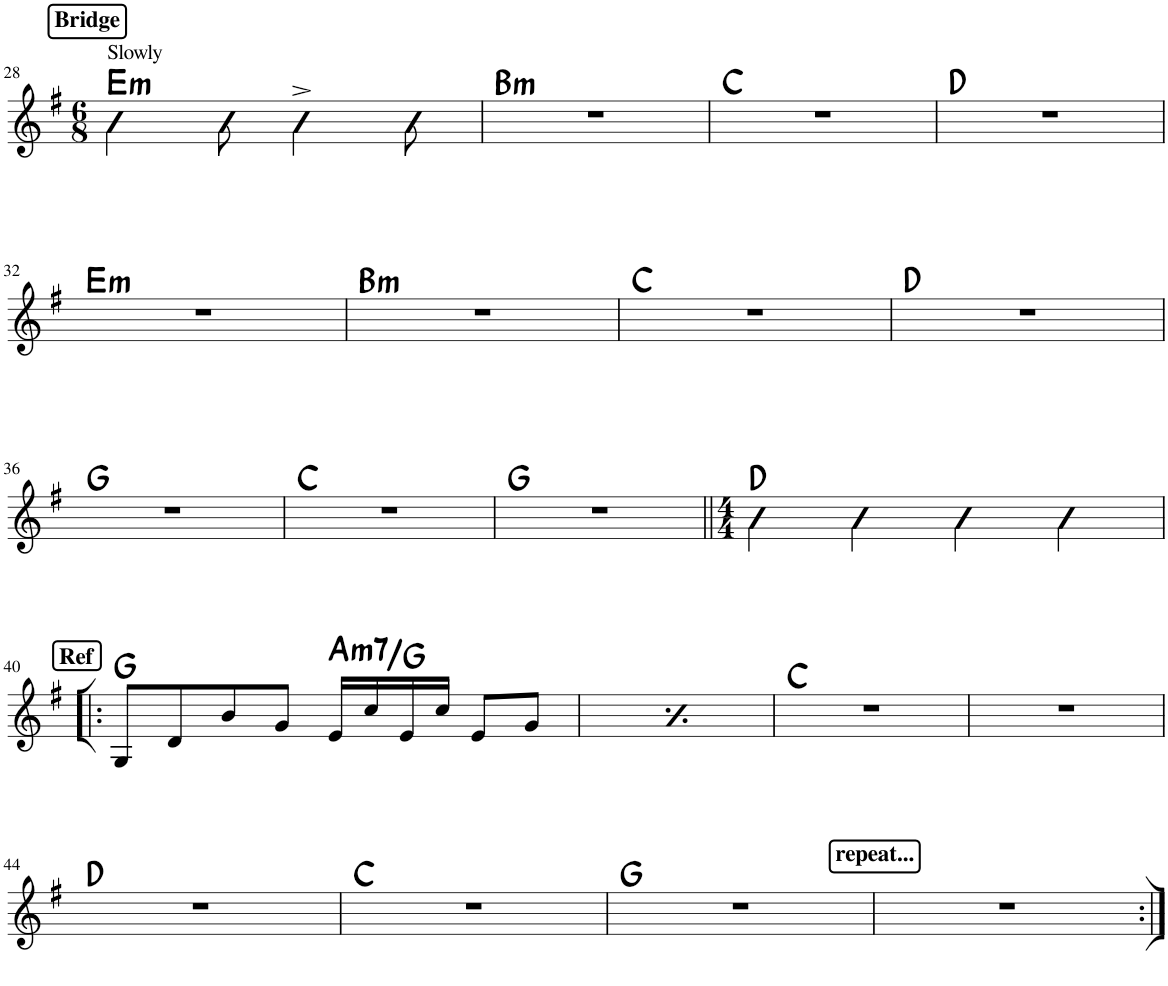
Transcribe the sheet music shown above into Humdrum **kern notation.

**kern	**harte
*part1	*part1
*staff1	*
*I"Piano	*
*I'Pno.	*
!!LO:PB:g=z
*clefG2	*
*k[f#]	*
*M6/8	*
!!LO:REH:place=s1:a:B:cj:fs=11:t=Bridge
=28	=28
!LO:TX:a:t=Slowly	!LO:H:kt=m
4e\	E:min
8e\	.
4e^\	.
8e\	.
=29	=29
!	!LO:H:kt=m
2.r	B:min
=30	=30
2.r	C:maj
=31	=31
2.r	D:maj
!!LO:LB:g=z
=32	=32
!	!LO:H:kt=m
2.r	E:min
=33	=33
!	!LO:H:kt=m
2.r	B:min
=34	=34
2.r	C:maj
=35	=35
2.r	D:maj
!!LO:LB:g=z
=36	=36
2.r	G:maj
=37	=37
2.r	C:maj
=38	=38
2.r	G:maj
=39||	=39||
*M4/4	*
4d\	D:maj
4d\	.
4d\	.
4d\	.
!!LO:LB:g=z
!!LO:REH:place=s1:a:B:cj:fs=11:t=Ref
=40!|:	=40!|:
8G/L	G:maj
8d/	.
8b/	.
8g/J	.
!	!LO:H:kt=m7
16e/LL	A:min7/b7
16cc/	.
16e/	.
16cc/JJ	.
8e/L	.
8g/J	.
!!LO:REH:place=s1:a:B:cj:fs=11:t=Ref
=41	=41
8G/L	G:maj
8d/	.
8b/	.
8g/J	.
!	!LO:H:kt=m7
16e/LL	A:min7/b7
16cc/	.
16e/	.
16cc/JJ	.
8e/L	.
8g/J	.
=42	=42
1r	C:maj
=43	=43
1r	.
!!LO:LB:g=z
=44	=44
1r	D:maj
=45	=45
1r	C:maj
=46	=46
1r	G:maj
!!LO:REH:place=s1:a:B:cj:fs=11:t=repeat...
=47	=47
1r	.
=:|!	=:|!
*-	*-
